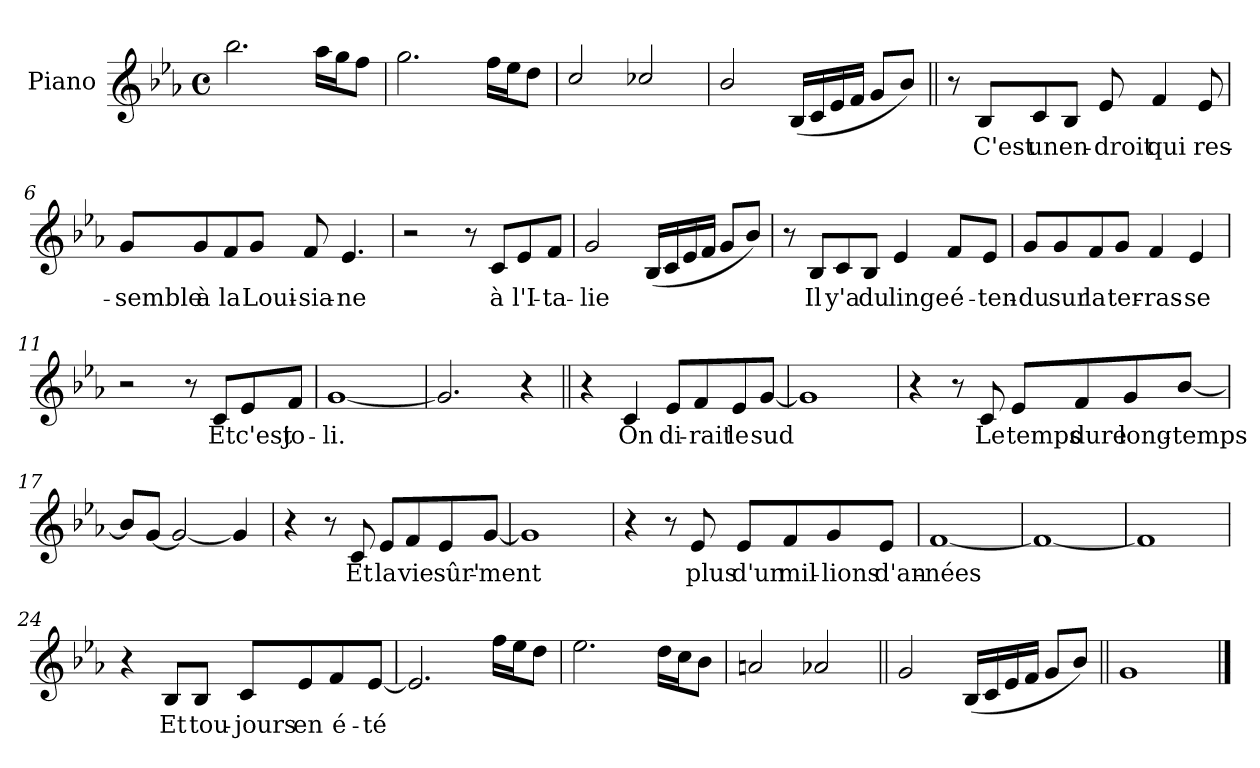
**kern	**text
*part1	*part1
*staff1	*staff1
*I"Piano	*
*I'Pno	*
*clefG2	*
*k[b-e-a-]	*
*E-:	*
*M4/4	*
*met(c)	*
=1	=1
2.bb-\	.
16aa-\L	.
16gg\	.
8ff\J	.
=2	=2
2.gg\	.
16ff\L	.
16ee-\	.
8dd\J	.
=3	=3
2cc/	.
2cc-X/	.
=4	=4
2b-/	.
(16B-/L	.
16c/	.
16e-/	.
16f/J	.
8g/L	.
8b-/J)	.
!!LO:LB:g=z
=5||	=5||
8r	.
8B-/L	C'est
8c/	un
8B-/J	en-
8e-/	-droit
4f/	qui
8e-/	res-
=6	=6
8g/L	-semble
8g/	à
8f/	la
8g/J	Loui-
8f/	-sia-
4.e-/	-ne
=7	=7
2r	.
8r	.
8c/L	à
8e-/	l'I-
8f/J	-ta-
=8	=8
2g/	-lie
(16B-/L	.
16c/	.
16e-/	.
16f/J	.
8g/L	.
8b-/J)	.
!!LO:LB:g=z
=9	=9
8r	.
8B-/L	Il
8c/	y'a
8B-/J	du
4e-/	linge
8f/L	é-
8e-/J	-ten-
=10	=10
8g/L	-du
8g/	sur
8f/	la
8g/J	ter-
4f/	-ras-
4e-/	-se
=11	=11
2r	.
8r	.
8c/L	Et
8e-/	c'est
8f/J	jo-
=12	=12
[1g	-li.
=13	=13
2.g/]	.
4r	.
!!LO:LB:g=z
=14||	=14||
4r	.
4c/	On
8e-/L	di-
8f/	-rait
8e-/	le
[8g/J	sud
=15	=15
1g]	.
=16	=16
4r	.
8r	.
8c/	Le
8e-/L	temps
8f/	dure
8g/	long-
[8b-/J	-temps
=17	=17
8b-/L]	.
[8g/J	.
2g/_	.
4g/]	.
=18	=18
4r	.
8r	.
8c/	Et
8e-/L	la
8f/	vie
8e-/	sûr'-
[8g/J	-ment
!!LO:LB:g=z
=19	=19
1g]	.
=20	=20
4r	.
8r	.
8e-/	plus
8e-/L	d'un
8f/	mil-
8g/	-lions
8e-/J	d'an-
=21	=21
[1f	-nées
=22	=22
1f_	.
!!LO:LB:g=z
=23	=23
1f]	.
=24	=24
4r	.
8B-/L	Et
8B-/J	tou-
8c/L	-jours
8e-/	en
8f/	é-
[8e-/J	-té
=25	=25
2.e-/]	.
16ff\L	.
16ee-\	.
8dd\J	.
=26	=26
2.ee-\	.
16dd\L	.
16cc\	.
8b-\J	.
!!LO:LB:g=z
=27	=27
2an/	.
2a-X/	.
=28||	=28||
2g/	.
(16B-/L	.
16c/	.
16e-/	.
16f/J	.
8g/L	.
8b-/J)	.
=29||	=29||
1g	.
==	==
*-	*-
